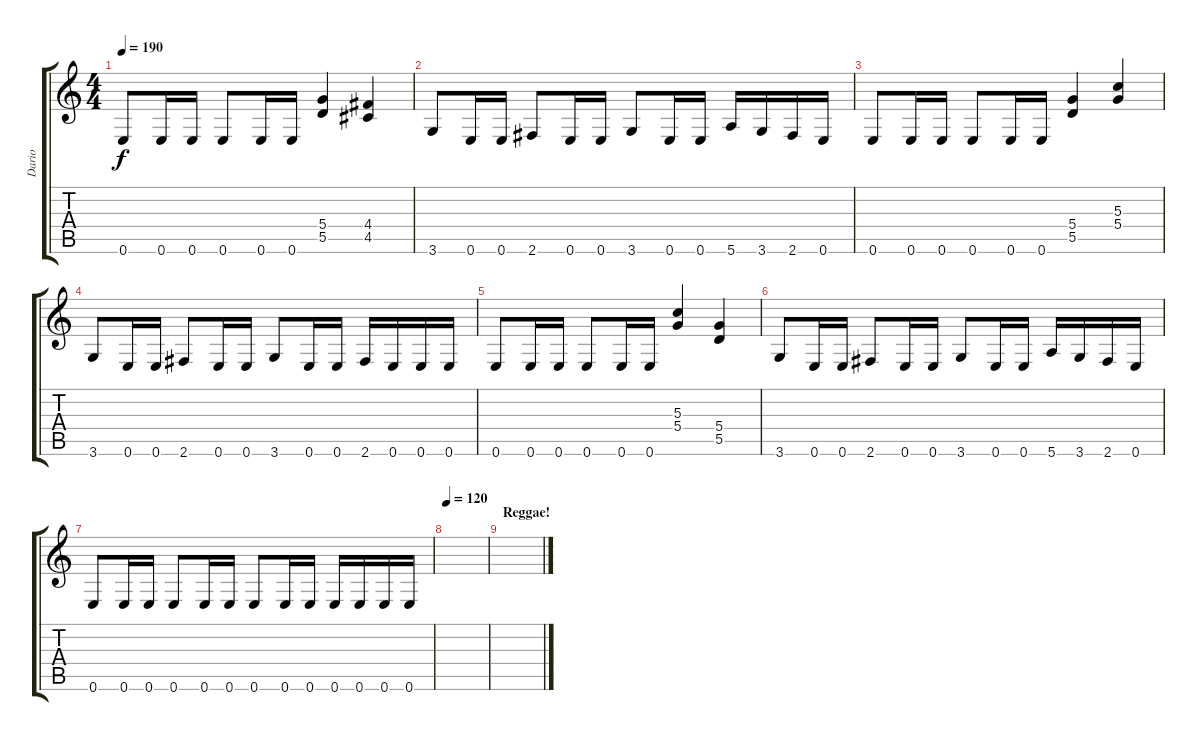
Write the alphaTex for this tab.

\track ("Dario" "Dario") {instrument distortionguitar}
\staff {score tabs}
\tuning (E4 B3 G3 D3 A2 E2) {hide}
\ts (4 4)
\tempo 190
\clef g2
\ks c
0.6.8{dy f} 0.6.16 0.6.16 0.6.8 0.6.16 0.6.16 (5.4 5.5).4 (4.4 4.5).4 |
3.6.8 0.6.16 0.6.16 2.6.8 0.6.16 0.6.16 3.6.8 0.6.16 0.6.16 5.6.16 3.6.16 2.6.16 0.6.16 |
0.6.8 0.6.16 0.6.16 0.6.8 0.6.16 0.6.16 (5.4 5.5).4 (5.3 5.4).4 |
3.6.8 0.6.16 0.6.16 2.6.8 0.6.16 0.6.16 3.6.8 0.6.16 0.6.16 2.6.16 0.6.16 0.6.16 0.6.16 |
0.6.8 0.6.16 0.6.16 0.6.8 0.6.16 0.6.16 (5.3 5.4).4 (5.4 5.5).4 |
3.6.8 0.6.16 0.6.16 2.6.8 0.6.16 0.6.16 3.6.8 0.6.16 0.6.16 5.6.16 3.6.16 2.6.16 0.6.16 |
0.6.8 0.6.16 0.6.16 0.6.8 0.6.16 0.6.16 0.6.8 0.6.16 0.6.16 0.6.16 0.6.16 0.6.16 0.6.16 |
\tempo 120
|
\section ("" "Reggae!")
